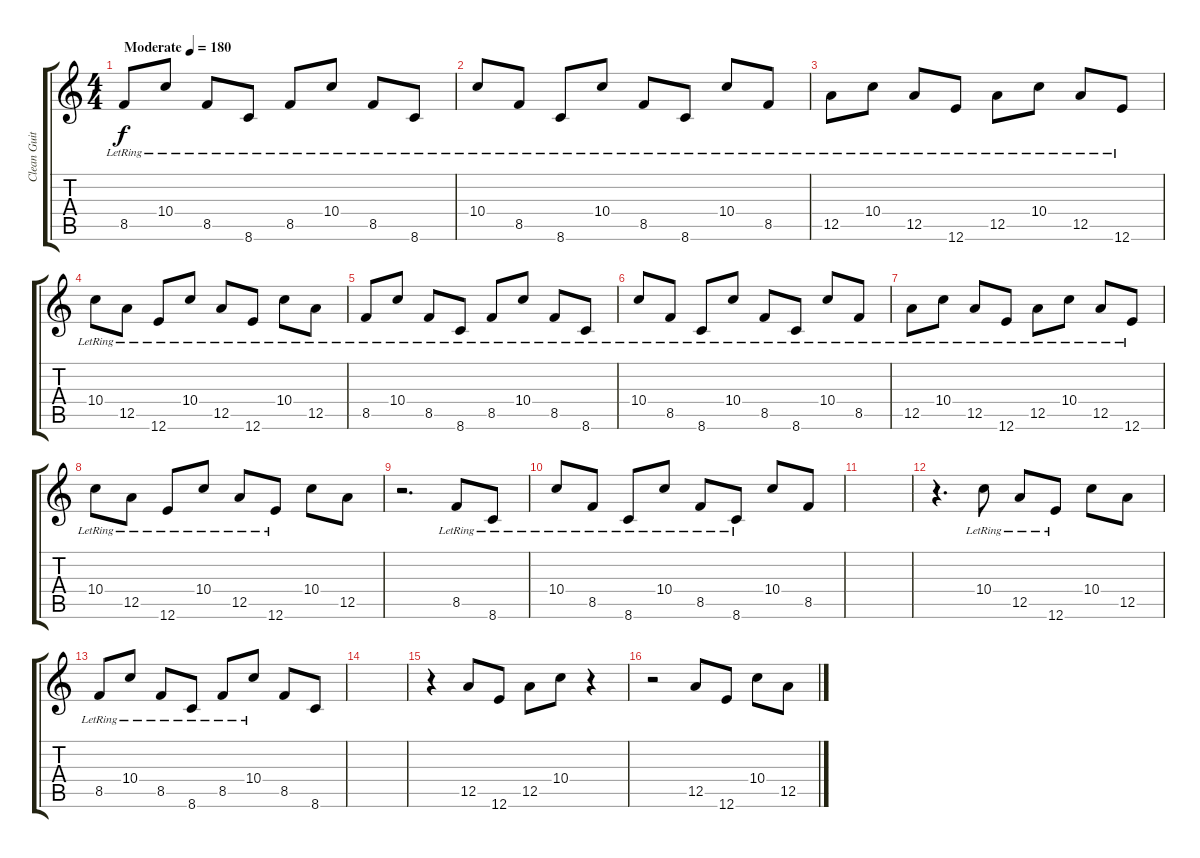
\track ("Clean Guitar" "Clean Guit") {instrument electricguitarclean}
\staff {score tabs}
\tuning (E4 B3 G3 D3 A2 E2) {hide}
\ts (4 4)
\tempo (180 "Moderate")
\clef g2
\ks c
8.5{lr}.8{dy f instrument electricguitarclean} 10.4{lr}.8 8.5{lr}.8 8.6{lr}.8 8.5{lr}.8 10.4{lr}.8 8.5{lr}.8 8.6{lr}.8 |
10.4{lr}.8 8.5{lr}.8 8.6{lr}.8 10.4{lr}.8 8.5{lr}.8 8.6{lr}.8 10.4{lr}.8 8.5{lr}.8 |
12.5{lr}.8 10.4{lr}.8 12.5{lr}.8 12.6{lr}.8 12.5{lr}.8 10.4{lr}.8 12.5{lr}.8 12.6{lr}.8 |
10.4{lr}.8 12.5{lr}.8 12.6{lr}.8 10.4{lr}.8 12.5{lr}.8 12.6{lr}.8 10.4{lr}.8 12.5{lr}.8 |
8.5{lr}.8 10.4{lr}.8 8.5{lr}.8 8.6{lr}.8 8.5{lr}.8 10.4{lr}.8 8.5{lr}.8 8.6{lr}.8 |
10.4{lr}.8 8.5{lr}.8 8.6{lr}.8 10.4{lr}.8 8.5{lr}.8 8.6{lr}.8 10.4{lr}.8 8.5{lr}.8 |
12.5{lr}.8 10.4{lr}.8 12.5{lr}.8 12.6{lr}.8 12.5{lr}.8 10.4{lr}.8 12.5{lr}.8 12.6{lr}.8 |
10.4{lr}.8 12.5{lr}.8 12.6{lr}.8 10.4{lr}.8 12.5{lr}.8 12.6{lr}.8 10.4.8 12.5.8 |
r.2{d} 8.5{lr}.8 8.6{lr}.8 |
10.4{lr}.8 8.5{lr}.8 8.6{lr}.8 10.4{lr}.8 8.5{lr}.8 8.6{lr}.8 10.4.8 8.5.8 |
|
r.4{d} 10.4{lr}.8 12.5{lr}.8 12.6{lr}.8 10.4.8 12.5.8 |
8.5{lr}.8 10.4{lr}.8 8.5{lr}.8 8.6{lr}.8 8.5{lr}.8 10.4{lr}.8 8.5.8 8.6.8 |
|
r.4 12.5.8 12.6.8 12.5.8 10.4.8 r.4 |
r.2 12.5.8 12.6.8 10.4.8 12.5.8
